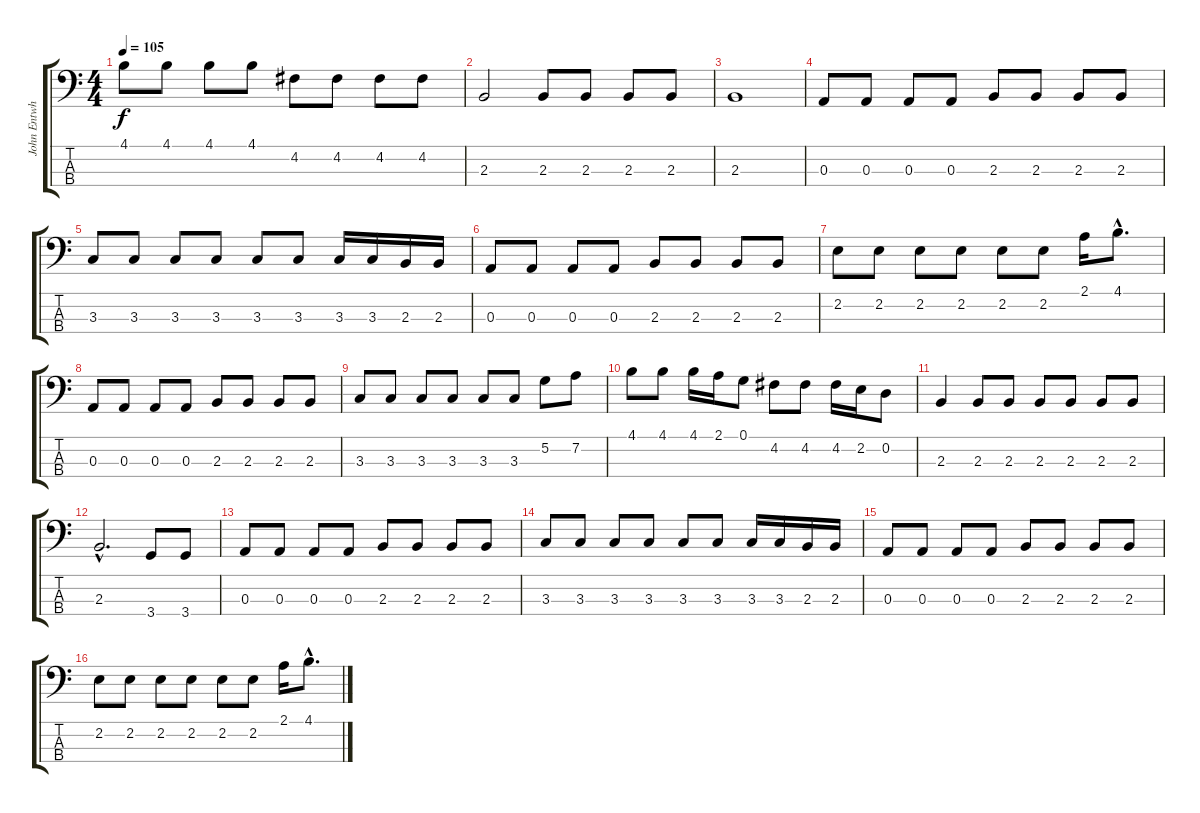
\track ("John Entwhistle" "John Entwh") {instrument electricbassfinger}
\staff {score tabs}
\tuning (G2 D2 A1 E1) {hide}
\ts (4 4)
\tempo 105
\clef f4
\ks c
4.1.8{dy f} 4.1.8 4.1.8 4.1.8 4.2.8 4.2.8 4.2.8 4.2.8 |
2.3.2 2.3.8 2.3.8 2.3.8 2.3.8 |
2.3.1 |
0.3.8 0.3.8 0.3.8 0.3.8 2.3.8 2.3.8 2.3.8 2.3.8 |
3.3.8 3.3.8 3.3.8 3.3.8 3.3.8 3.3.8 3.3.16 3.3.16 2.3.16 2.3.16 |
0.3.8 0.3.8 0.3.8 0.3.8 2.3.8 2.3.8 2.3.8 2.3.8 |
2.2.8 2.2.8 2.2.8 2.2.8 2.2.8 2.2.8 2.1.16 4.1{hac}.8{d} |
0.3.8 0.3.8 0.3.8 0.3.8 2.3.8 2.3.8 2.3.8 2.3.8 |
3.3.8 3.3.8 3.3.8 3.3.8 3.3.8 3.3.8 5.2.8 7.2.8 |
4.1.8 4.1.8 4.1.16 2.1.16 0.1.8 4.2.8 4.2.8 4.2.16 2.2.16 0.2.8 |
2.3.4 2.3.8 2.3.8 2.3.8 2.3.8 2.3.8 2.3.8 |
2.3{hac}.2{d} 3.4.8 3.4.8 |
0.3.8 0.3.8 0.3.8 0.3.8 2.3.8 2.3.8 2.3.8 2.3.8 |
3.3.8 3.3.8 3.3.8 3.3.8 3.3.8 3.3.8 3.3.16 3.3.16 2.3.16 2.3.16 |
0.3.8 0.3.8 0.3.8 0.3.8 2.3.8 2.3.8 2.3.8 2.3.8 |
2.2.8 2.2.8 2.2.8 2.2.8 2.2.8 2.2.8 2.1.16 4.1{hac}.8{d}
